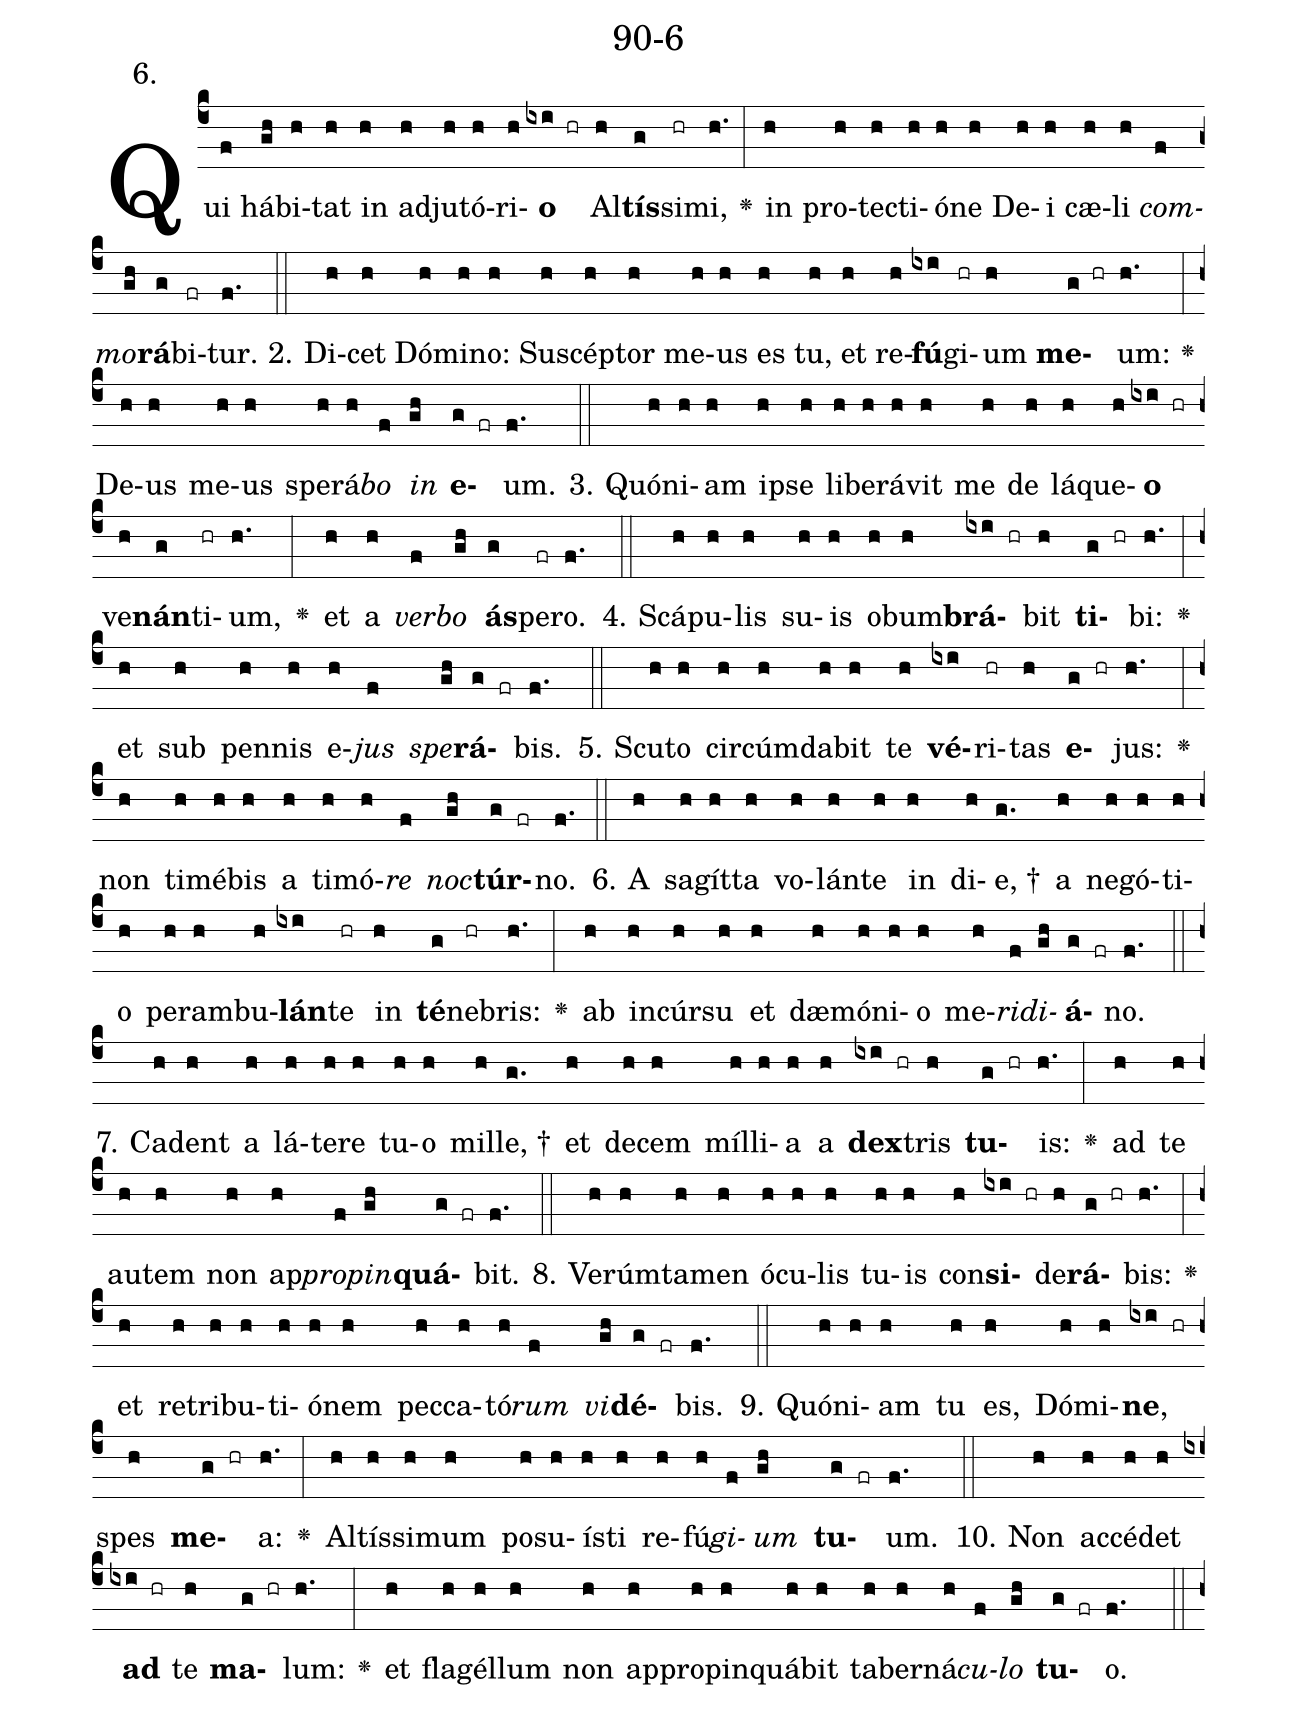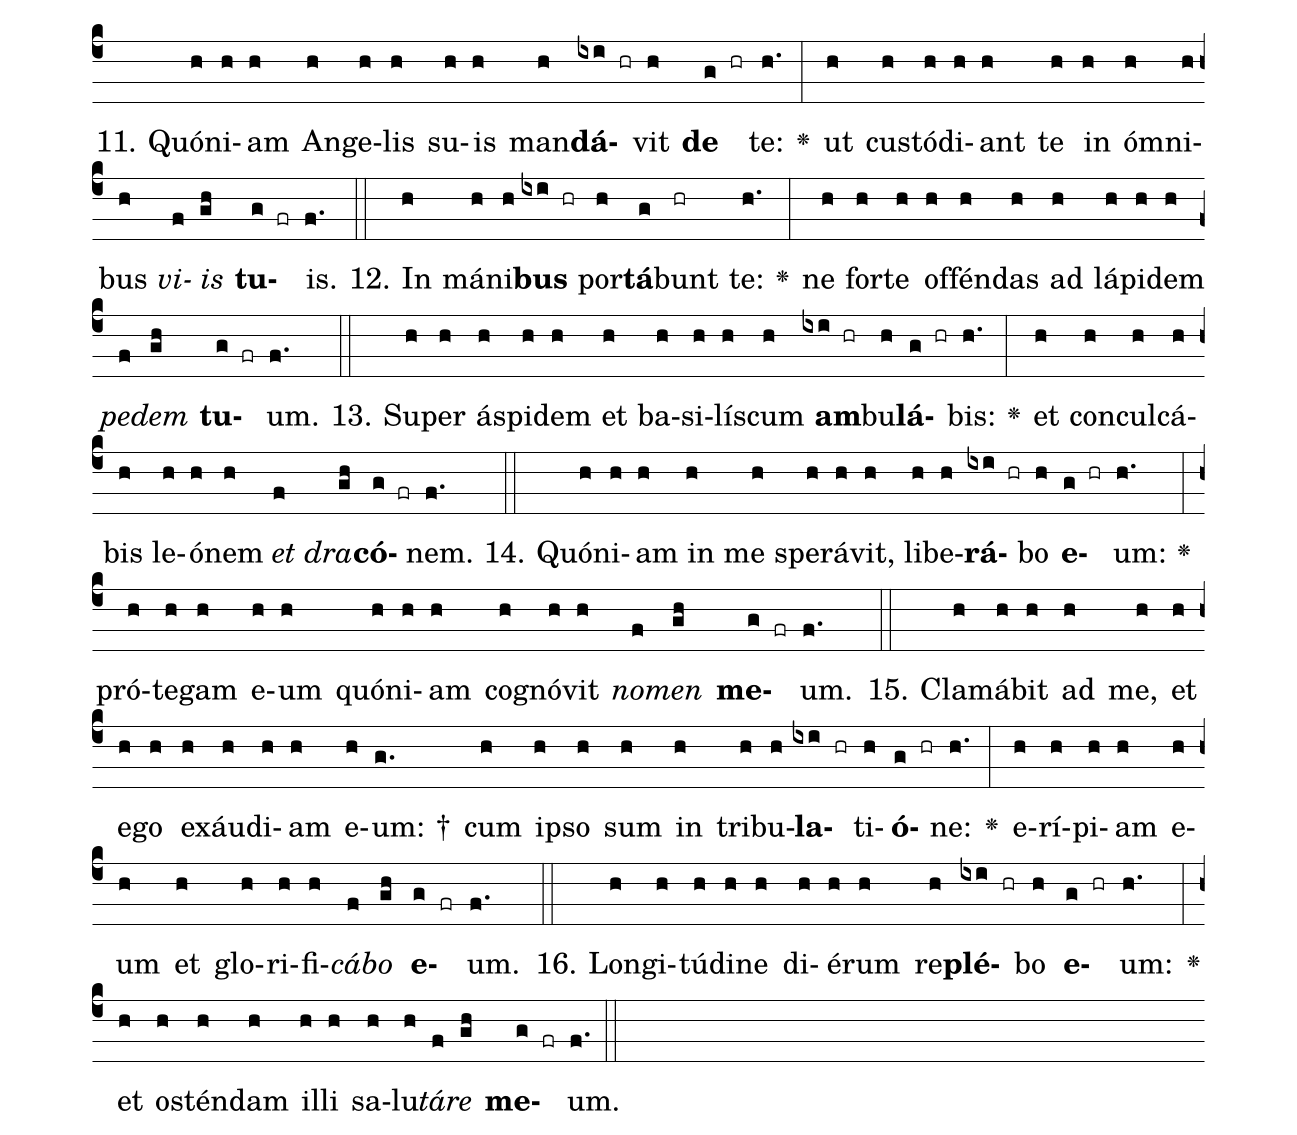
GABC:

name: 90-6;
annotation: 6.;
%%
(c4)Qui(f) há(gh)bi(h)tat(h) in(h) ad(h)ju(h)tó(h)ri(h)<b>o</b>(ixi hr) Al(h)<b>tís</b>(g)si(hr)mi,(h.) <v>\greheightstar</v>(:) in(h) pro(h)tec(h)ti(h)ó(h)ne(h) De(h)i(h) cæ(h)li(h) <i>com</i>(f)<i>mo</i>(gh)<b>rá</b>(g)bi(fr)tur.(f.) (::)
2. Di(h)cet(h) Dó(h)mi(h)no:(h) Su(h)scép(h)tor(h) me(h)us(h) es(h) tu,(h) et(h) re(h)<b>fú</b>(ixi)gi(hr)um(h) <b>me</b>(g hr)um:(h.) <v>\greheightstar</v>(:) De(h)us(h) me(h)us(h) spe(h)rá(h)<i>bo</i>(f) <i>in</i>(gh) <b>e</b>(g fr)um.(f.) (::)
3. Quón(h)i(h)am(h) ip(h)se(h) li(h)be(h)rá(h)vit(h) me(h) de(h) lá(h)que(h)<b>o</b>(ixi hr) ve(h)<b>nán</b>(g)ti(hr)um,(h.) <v>\greheightstar</v>(:) et(h) a(h) <i>ver</i>(f)<i>bo</i>(gh) <b>ás</b>(g)pe(fr)ro.(f.) (::)
4. Scá(h)pu(h)lis(h) su(h)is(h) ob(h)um(h)<b>brá</b>(ixi hr)bit(h) <b>ti</b>(g hr)bi:(h.) <v>\greheightstar</v>(:) et(h) sub(h) pen(h)nis(h) e(h)<i>jus</i>(f) <i>spe</i>(gh)<b>rá</b>(g fr)bis.(f.) (::)
5. Scu(h)to(h) cir(h)cúm(h)da(h)bit(h) te(h) <b>vé</b>(ixi)ri(hr)tas(h) <b>e</b>(g hr)jus:(h.) <v>\greheightstar</v>(:) non(h) ti(h)mé(h)bis(h) a(h) ti(h)mó(h)<i>re</i>(f) <i>noc</i>(gh)<b>túr</b>(g fr)no.(f.) (::)
6. A(h) sa(h)gít(h)ta(h) vo(h)lán(h)te(h) in(h) di(h)e, †(g.) a(h) neg(h)ó(h)ti(h)o(h) per(h)am(h)bu(h)<b>lán</b>(ixi)te(hr) in(h) <b>té</b>(g)ne(hr)bris:(h.) <v>\greheightstar</v>(:) ab(h) in(h)cúr(h)su(h) et(h) dæ(h)mó(h)ni(h)o(h) me(h)<i>ri</i>(f)<i>di</i>(gh)<b>á</b>(g fr)no.(f.) (::)
7. Ca(h)dent(h) a(h) lá(h)te(h)re(h) tu(h)o(h) mil(h)le, †(g.) et(h) de(h)cem(h) míl(h)li(h)a(h) a(h) <b>dex</b>(ixi hr)tris(h) <b>tu</b>(g hr)is:(h.) <v>\greheightstar</v>(:) ad(h) te(h) au(h)tem(h) non(h) ap(h)<i>pro</i>(f)<i>pin</i>(gh)<b>quá</b>(g fr)bit.(f.) (::)
8. Ve(h)rúm(h)ta(h)men(h) ó(h)cu(h)lis(h) tu(h)is(h) con(h)<b>si</b>(ixi hr)de(h)<b>rá</b>(g hr)bis:(h.) <v>\greheightstar</v>(:) et(h) re(h)tri(h)bu(h)ti(h)ó(h)nem(h) pec(h)ca(h)tó(h)<i>rum</i>(f) <i>vi</i>(gh)<b>dé</b>(g fr)bis.(f.) (::)
9. Quón(h)i(h)am(h) tu(h) es,(h) Dó(h)mi(h)<b>ne</b>,(ixi hr) spes(h) <b>me</b>(g hr)a:(h.) <v>\greheightstar</v>(:) Al(h)tís(h)si(h)mum(h) po(h)su(h)ís(h)ti(h) re(h)fú(h)<i>gi</i>(f)<i>um</i>(gh) <b>tu</b>(g fr)um.(f.) (::)
10. Non(h) ac(h)cé(h)det(h) <b>ad</b>(ixi hr) te(h) <b>ma</b>(g hr)lum:(h.) <v>\greheightstar</v>(:) et(h) fla(h)gél(h)lum(h) non(h) ap(h)pro(h)pin(h)quá(h)bit(h) ta(h)ber(h)ná(h)<i>cu</i>(f)<i>lo</i>(gh) <b>tu</b>(g fr)o.(f.) (::)
11. Quón(h)i(h)am(h) An(h)ge(h)lis(h) su(h)is(h) man(h)<b>dá</b>(ixi hr)vit(h) <b>de</b>(g hr) te:(h.) <v>\greheightstar</v>(:) ut(h) cus(h)tó(h)di(h)ant(h) te(h) in(h) óm(h)ni(h)bus(h) <i>vi</i>(f)<i>is</i>(gh) <b>tu</b>(g fr)is.(f.) (::)
12. In(h) má(h)ni(h)<b>bus</b>(ixi hr) por(h)<b>tá</b>(g)bunt(hr) te:(h.) <v>\greheightstar</v>(:) ne(h) for(h)te(h) of(h)fén(h)das(h) ad(h) lá(h)pi(h)dem(h) <i>pe</i>(f)<i>dem</i>(gh) <b>tu</b>(g fr)um.(f.) (::)
13. Su(h)per(h) ás(h)pi(h)dem(h) et(h) ba(h)si(h)lís(h)cum(h) <b>am</b>(ixi hr)bu(h)<b>lá</b>(g hr)bis:(h.) <v>\greheightstar</v>(:) et(h) con(h)cul(h)cá(h)bis(h) le(h)ó(h)nem(h) <i>et</i>(f) <i>dra</i>(gh)<b>có</b>(g fr)nem.(f.) (::)
14. Quón(h)i(h)am(h) in(h) me(h) spe(h)rá(h)vit,(h) li(h)be(h)<b>rá</b>(ixi hr)bo(h) <b>e</b>(g hr)um:(h.) <v>\greheightstar</v>(:) pró(h)te(h)gam(h) e(h)um(h) quón(h)i(h)am(h) co(h)gnó(h)vit(h) <i>no</i>(f)<i>men</i>(gh) <b>me</b>(g fr)um.(f.) (::)
15. Cla(h)má(h)bit(h) ad(h) me,(h) et(h) e(h)go(h) ex(h)áu(h)di(h)am(h) e(h)um: †(g.) cum(h) ip(h)so(h) sum(h) in(h) tri(h)bu(h)<b>la</b>(ixi hr)ti(h)<b>ó</b>(g hr)ne:(h.) <v>\greheightstar</v>(:) e(h)rí(h)pi(h)am(h) e(h)um(h) et(h) glo(h)ri(h)fi(h)<i>cá</i>(f)<i>bo</i>(gh) <b>e</b>(g fr)um.(f.) (::)
16. Lon(h)gi(h)tú(h)di(h)ne(h) di(h)é(h)rum(h) re(h)<b>plé</b>(ixi hr)bo(h) <b>e</b>(g hr)um:(h.) <v>\greheightstar</v>(:) et(h) os(h)tén(h)dam(h) il(h)li(h) sa(h)lu(h)<i>tá</i>(f)<i>re</i>(gh) <b>me</b>(g fr)um.(f.) (::)
